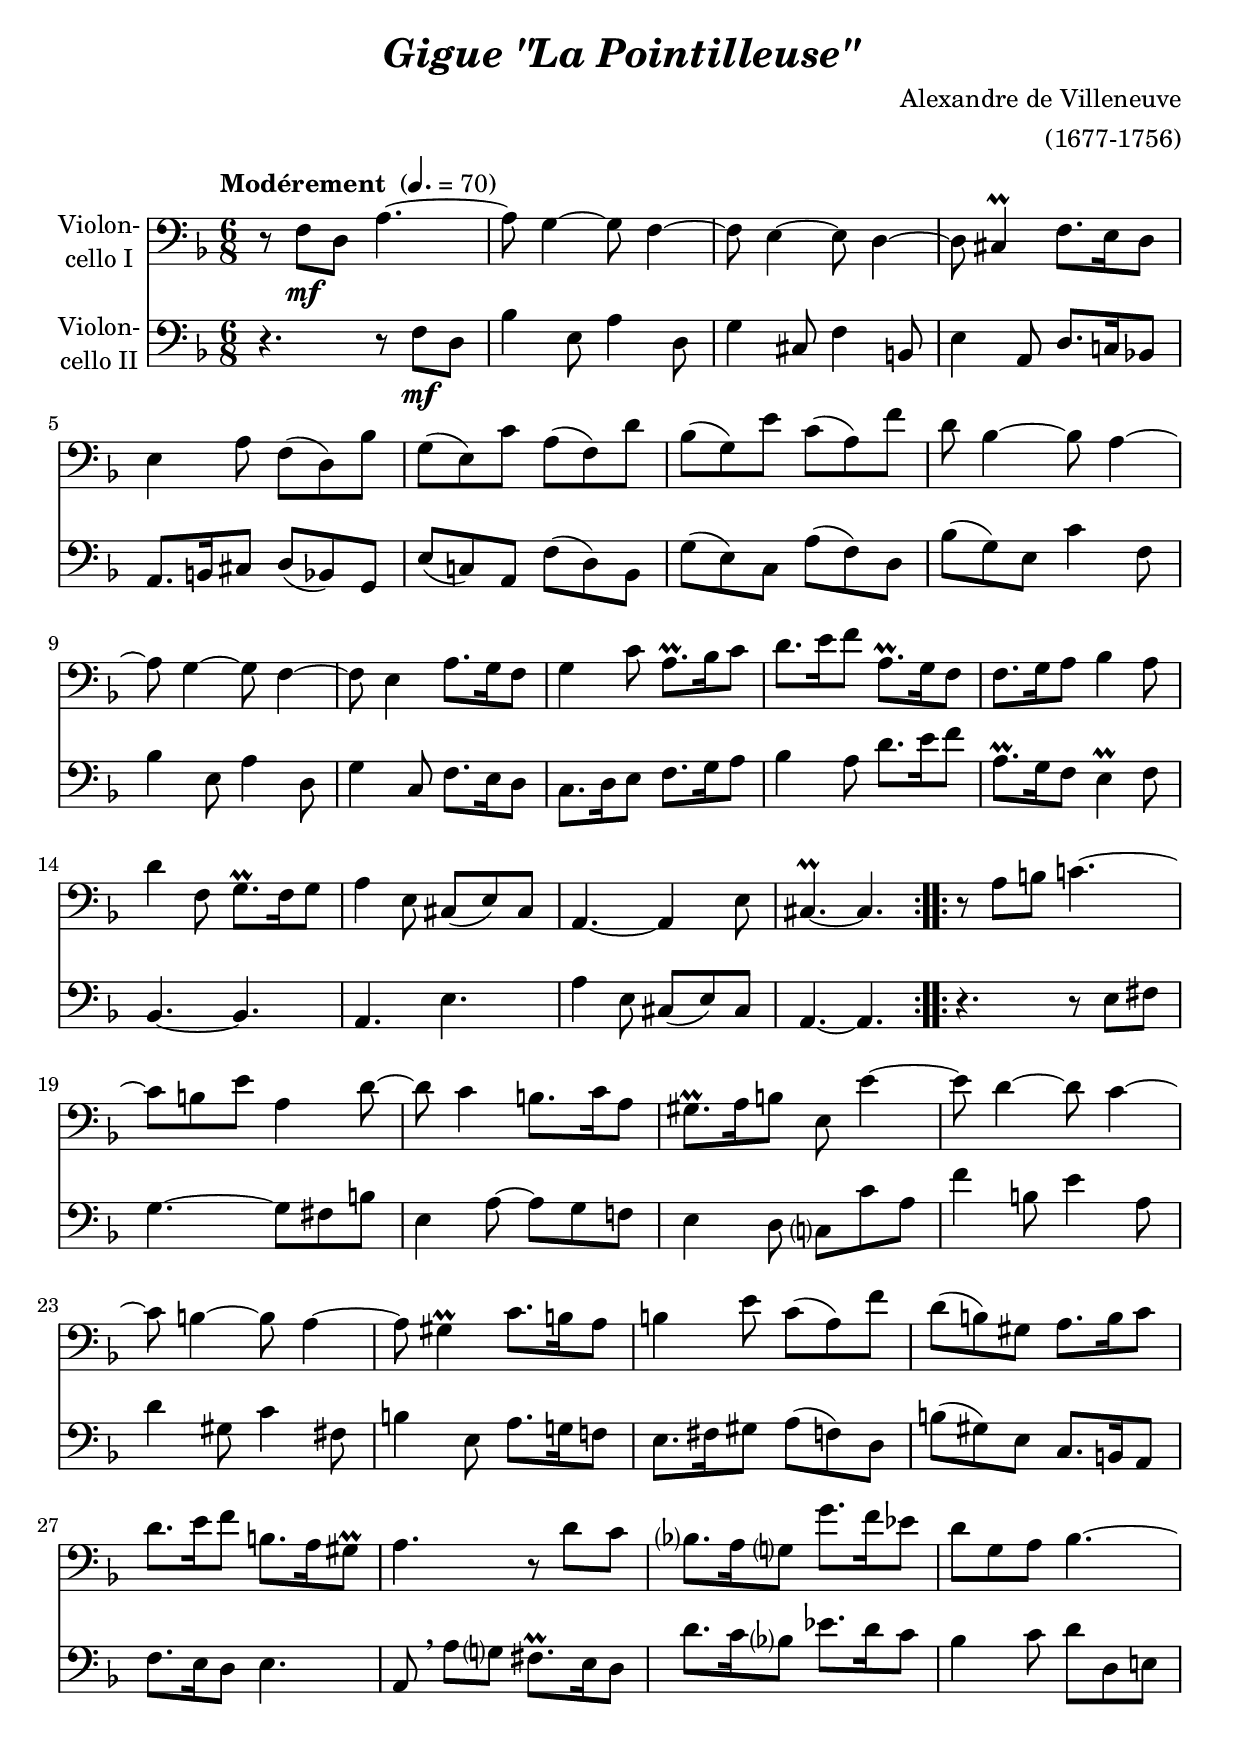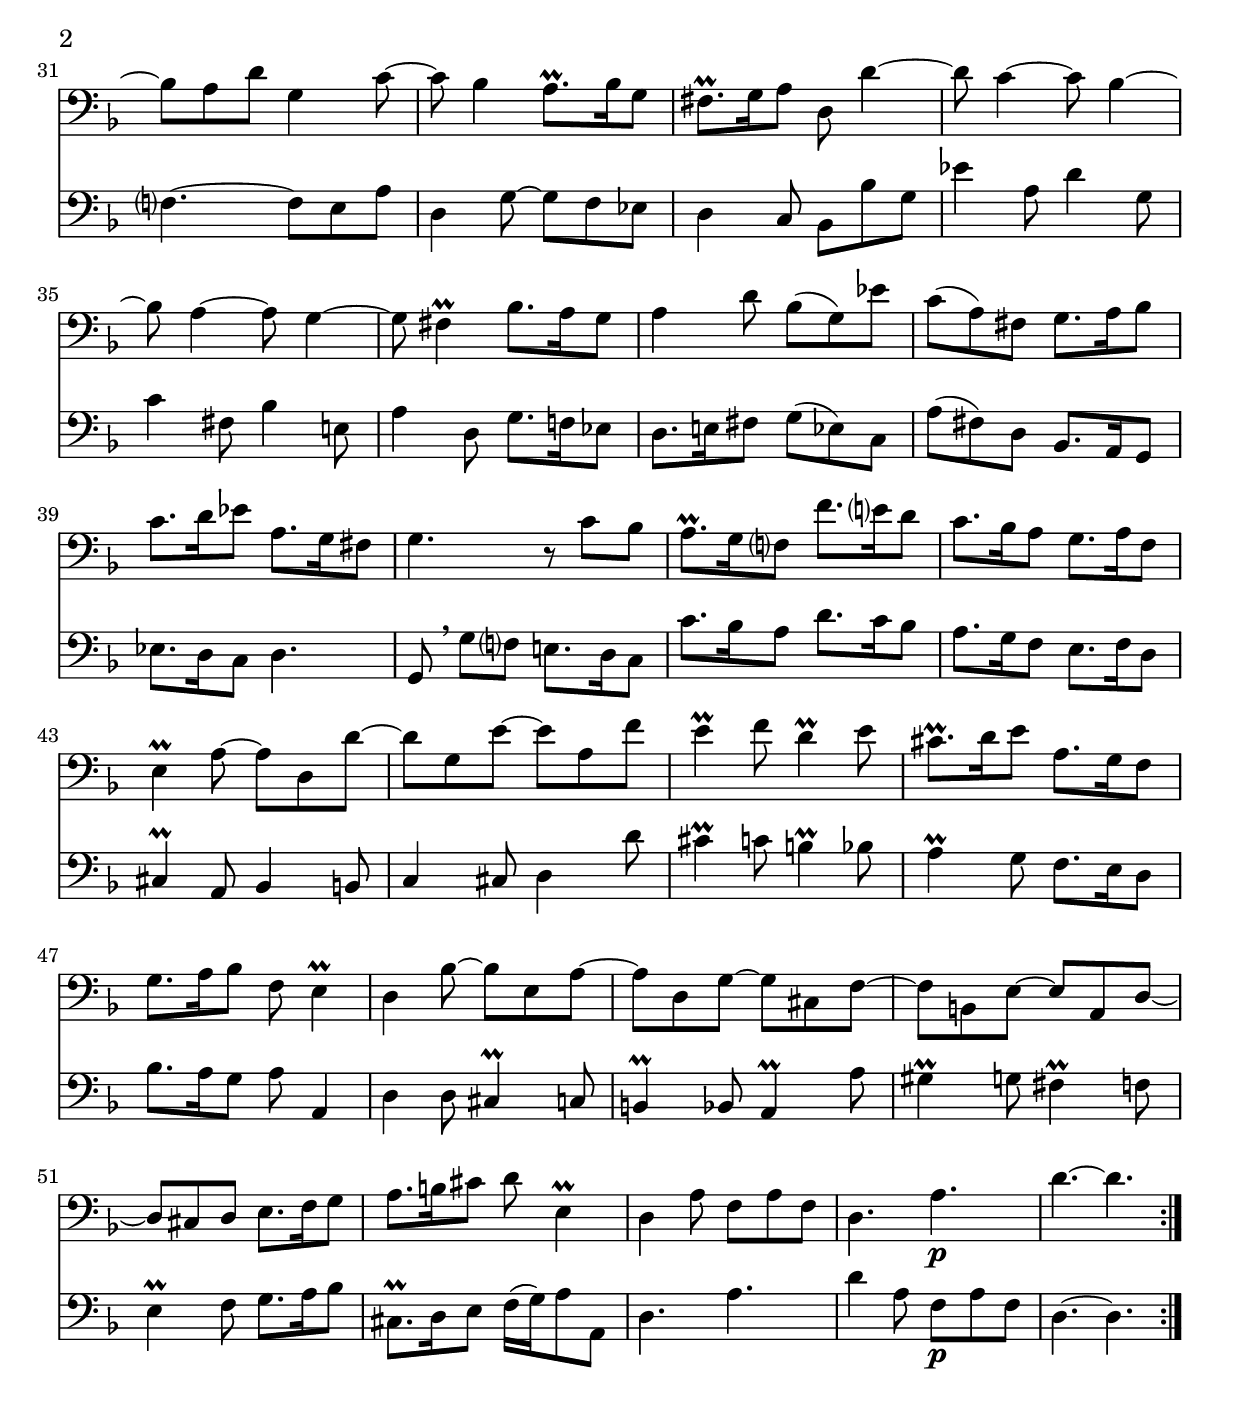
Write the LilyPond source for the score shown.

\version "2.18.2"
\include "deutsch.ly"

#(set-global-staff-size 22)

\header {
  title     = \markup \bold \italic "Gigue \"La Pointilleuse\""
  composer  = "Alexandre de Villeneuve"
  arranger  = "(1677-1756)"
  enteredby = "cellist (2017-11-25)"
%  piece     = ""
}

voiceconsts = {
  \key f \major
  \time 6/8
  \clef "bass"
  \numericTimeSignature
%  \compressFullBarRests
  \tempo "Modérement " 4.=70
}

mist = "string ensemble 1"
miba = "cello"

va = \relative c {
  \voiceconsts

  \repeat volta 2 {
    r8 f\mf d a'4.~
    a8 g4~ g8 f4~
    f8 e4~ e8 d4~
    d8 cis4\prall f8. e16 d8
    e4 a8 f( d) b'
    g( e) c' a( f) d'
    b( g) e' c( a) f'
    
    d b4~ b8 a4~
    a8 g4~ g8 f4~
    f8 e4 a8. g16 f8
    g4 c8 a8.\prall b16 c8
    d8. e16 f8 a,8.\prall g16 f8
    f8. g16 a8 b4 a8
    d4 f,8 g8.\prall f16 g8

    a4 e8 cis( e) cis
    a4.~ a4 e'8
    cis4.~\prall cis
  }

  \repeat volta 2 {
    r8 a' h c!4.~
    c8 h e a,4 d8~
    d c4 h8. c16 a8
    gis8.\prall a16 h8 e, e'4~

    e8 d4~ d8 c4~
    c8 h4~ h8 a4~
    a8 gis4\prall c8. h16 a8
    h4 e8 c( a) f'
    d( h) gis a8. h16 c8
    d8. e16 f8 h,8. a16 gis8\prall

    a4. r8 d c
    b?8. a16 g?8 g'8. f16 es8
    d8 g, a b4.~
    b8 a d g,4 c8~
    c b4 a8.\prall b16 g8
    fis8.\prall g16 a8 d, d'4~
    d8 c4~ c8 b4~

    b8 a4~ a8 g4~
    g8 fis4\prall b8. a16 g8
    a4 d8 b( g) es'
    c( a) fis g8. a16 b8
    c8. d16 es8 a,8. g16 fis8
    g4. r8 c b

    a8.\prall g16 f?8 f'8. e?16 d8
    c8. b16 a8 g8. a16 f8
    e4\prall a8~ a d, d'~
    d g, e'~ e a, f'
    e4\prall f8 d4\prall e8
    cis8.\prall d16 e8 a,8. g16 f8

    g8. a16 b8 f8 e4\prall
    d b'8~ b e, a~
    a d, g~ g cis, f~
    f h, e~ e a, d~
    d cis d e8. f16 g8
    a8. h16 cis8 d e,4\prall

    d a'8 f a f
    d4. a'\p
    d~ d
  }
}

vb = \relative c {
  \voiceconsts
  
  \repeat volta 2 {
    r4. r8 f\mf d
    b'4 e,8 a4 d,8
    g4 cis,8 f4 h,8
    e4 a,8 d8. c!16 b!8
    a8. h16 cis8 d( b) g
    e'( c!) a f'( d) b

    g'( e) c a'( f) d
    b'( g) e c'4 f,8
    b4 e,8 a4 d,8
    g4 c,8 f8. e16 d8
    c8. d16 e8 f8. g16 a8
    b4 a8 d8. e16 f8
    a,8.\prall g16 f8 e4\prall f8

    b,4.~ b
    a e'
    a4 e8 cis( e) cis
    a4.~ a
  }
  \repeat volta 2 {
    r r8 e' fis
    g4.~ g8 fis h
    e,4 a8~ a g f!
    e4 d8 c? c' a

    f'4 h,8 e4 a,8
    d4 gis,8 c4 fis,8
    h4 e,8 a8. g!16 f!8
    e8. fis16 gis8 a( f) d
    h'( gis) e c8. h16 a8
    f'8. e16 d8 e4.

    a,8 \breathe a'[ g?] fis8.\prall e16 d8
    d'8. c16 b?8 es8. d16 c8
    b4 c8 d d, e!
    f?4.~ f8 e a
    d,4 g8~ g f es
    d4 c8 b b' g

    es'4 a,8 d4 g,8
    c4 fis,8 b4 e,!8
    a4 d,8 g8. f!16 es8
    d8. e!16 fis8 g( es) c
    a'( fis) d b8. a16 g8
    es'8. d16 c8 d4.

    g,8 \breathe g'[ f?] e!8. d16 c8
    c'8. b16 a8 d8. c16 b8
    a8. g16 f8 e8. f16 d8
    cis4\prall a8 b4 h8
    c4 cis8 d4 d'8
    cis4\prall c8 h4\prall b8

    a4\prall g8 f8. e16 d8
    b'8. a16 g8 a a,4
    d d8 cis4\prall c8
    h4\prall b8 a4\prall a'8
    gis4\prall g8 fis4\prall f8
    e4\prall f8 g8. a16 b8

    cis,8.\prall d16 e8 f16( g) a8 a,
    d4. a'
    d4 a8 f\p a f
    d4.~ d
  }
}


music = <<
      \new Staff {
        \set Staff.midiInstrument = \miba
        \set Staff.instrumentName = \markup \center-column { "Violon-" "cello I" }
        \transpose f f { \va }
      }

      \new Staff {
        \set Staff.midiInstrument = \miba
        \set Staff.instrumentName = \markup \center-column { "Violon-" "cello II" }
        \transpose f f { \vb }
      }
>>

\book {
  \score {
   \music
    \layout {}
  }

  \score {
    \unfoldRepeats \music

    \midi {
      \context {
        \Score
      }
    }
  }
}
